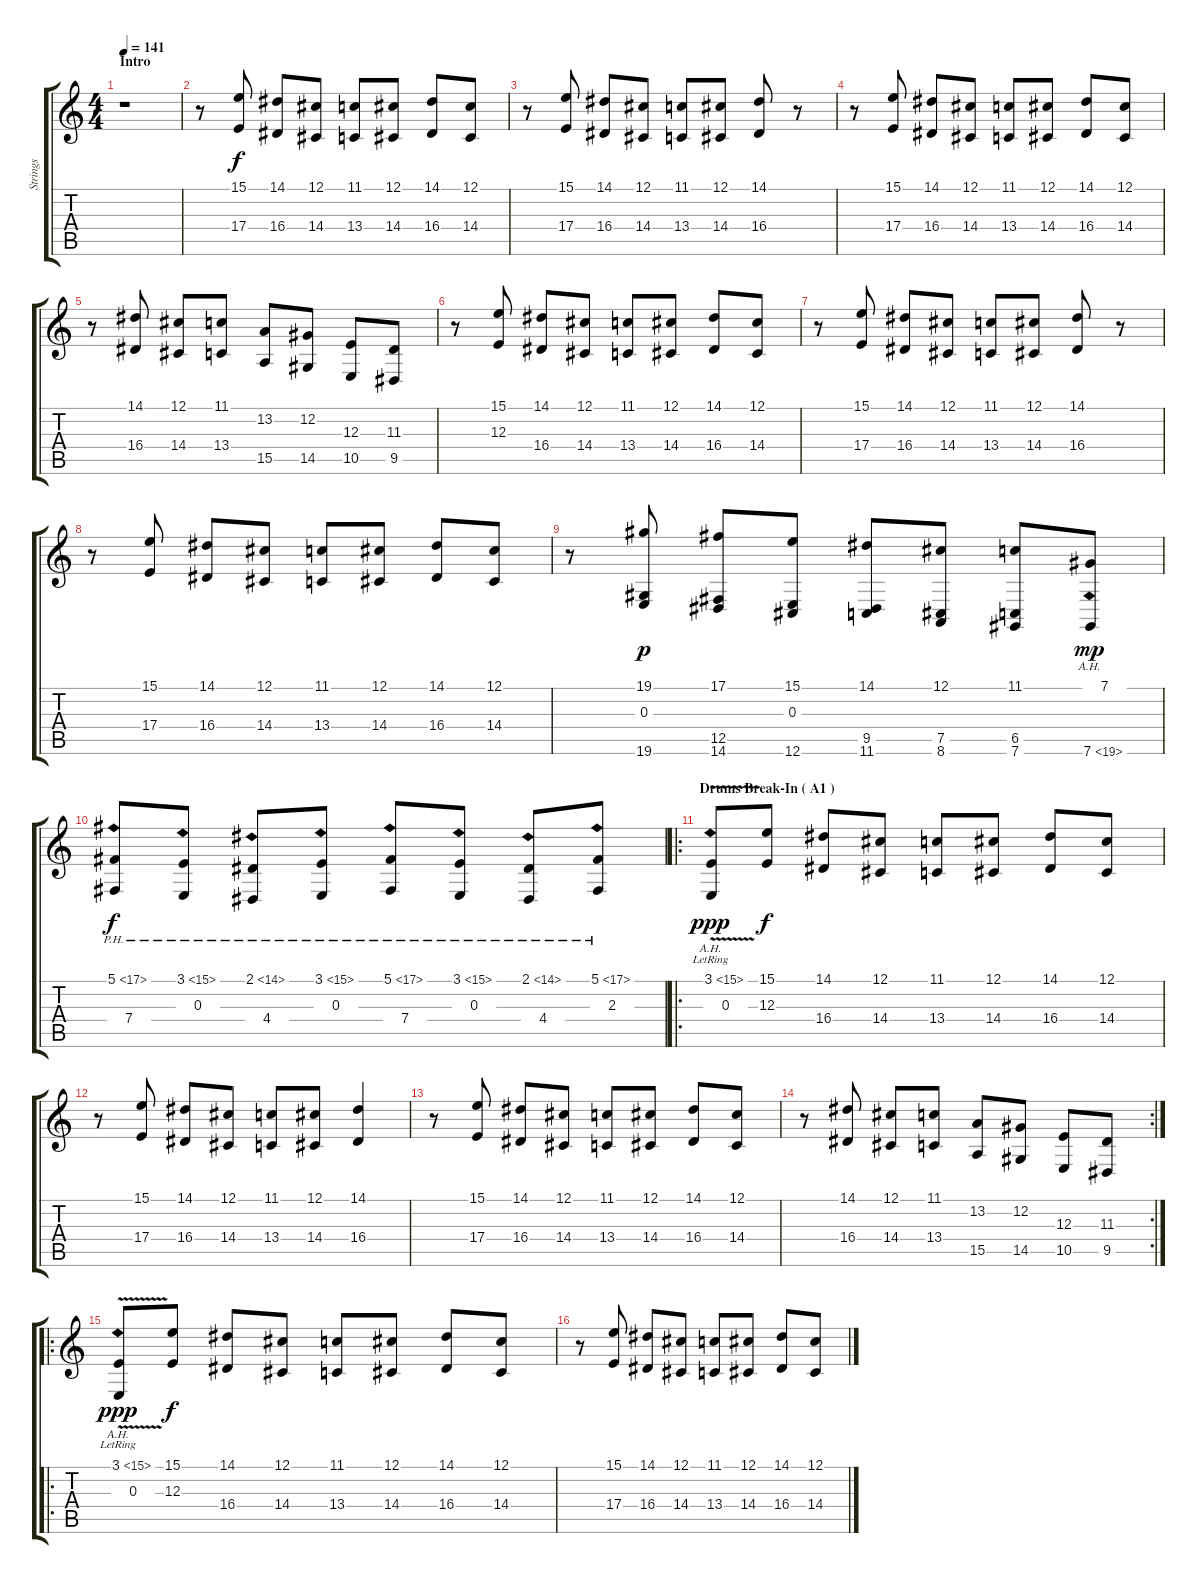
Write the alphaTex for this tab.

\track ("Strings" "Strings") {instrument stringensemble1}
\staff {score tabs}
\tuning (Db4 Ab3 E3 B2 Gb2 Db2) {hide}
\ts (4 4)
\section ("" "Intro")
\tempo 141
\clef g2
\ks c
r.1{dy f instrument stringensemble1} |
r.8 (15.1 17.4).8 (14.1 16.4).8 (12.1 14.4).8 (11.1 13.4).8 (12.1 14.4).8 (14.1 16.4).8 (12.1 14.4).8 |
r.8 (15.1 17.4).8 (14.1 16.4).8 (12.1 14.4).8 (11.1 13.4).8 (12.1 14.4).8 (14.1 16.4).8 r.8 |
r.8 (15.1 17.4).8 (14.1 16.4).8 (12.1 14.4).8 (11.1 13.4).8 (12.1 14.4).8 (14.1 16.4).8 (12.1 14.4).8 |
r.8 (14.1 16.4).8 (12.1 14.4).8 (11.1 13.4).8 (13.2 15.5).8 (12.2 14.5).8 (12.3 10.5).8 (11.3 9.5).8 |
r.8 (15.1 12.3).8 (14.1 16.4).8 (12.1 14.4).8 (11.1 13.4).8 (12.1 14.4).8 (14.1 16.4).8 (12.1 14.4).8 |
r.8 (15.1 17.4).8 (14.1 16.4).8 (12.1 14.4).8 (11.1 13.4).8 (12.1 14.4).8 (14.1 16.4).8 r.8 |
r.8 (15.1 17.4).8 (14.1 16.4).8 (12.1 14.4).8 (11.1 13.4).8 (12.1 14.4).8 (14.1 16.4).8 (12.1 14.4).8 |
r.8 (19.1 0.3 19.6).8{dy p} (17.1 12.5 14.6).8 (15.1 0.3 12.6).8 (14.1 9.5 11.6).8 (12.1 7.5 8.6).8 (11.1 6.5 7.6).8 (7.1 7.6{ah 12}).8{dy mp} |
(5.1{ph 12} 7.4).8{dy f} (3.1{ph 12} 0.3).8 (2.1{ph 12} 4.4).8 (3.1{ph 12} 0.3).8 (5.1{ph 12} 7.4).8 (3.1{ph 12} 0.3).8 (2.1{ph 12} 4.4).8 (5.1{ph 12} 2.3).8 |
\ro
\section ("" "Drums Break-In ( A1 )")
(3.1{ah 12 v lr} 0.3).8{dy ppp} (15.1 12.3).8{dy f} (14.1 16.4).8 (12.1 14.4).8 (11.1 13.4).8 (12.1 14.4).8 (14.1 16.4).8 (12.1 14.4).8 |
r.8 (15.1 17.4).8 (14.1 16.4).8 (12.1 14.4).8 (11.1 13.4).8 (12.1 14.4).8 (14.1 16.4).4 |
r.8 (15.1 17.4).8 (14.1 16.4).8 (12.1 14.4).8 (11.1 13.4).8 (12.1 14.4).8 (14.1 16.4).8 (12.1 14.4).8 |
\rc 2
r.8 (14.1 16.4).8 (12.1 14.4).8 (11.1 13.4).8 (13.2 15.5).8 (12.2 14.5).8 (12.3 10.5).8 (11.3 9.5).8 |
\ro
(3.1{ah 12 v lr} 0.3).8{dy ppp} (15.1 12.3).8{dy f} (14.1 16.4).8 (12.1 14.4).8 (11.1 13.4).8 (12.1 14.4).8 (14.1 16.4).8 (12.1 14.4).8 |
r.8 (15.1 17.4).8 (14.1 16.4).8 (12.1 14.4).8 (11.1 13.4).8 (12.1 14.4).8 (14.1 16.4).8 (12.1 14.4).8
